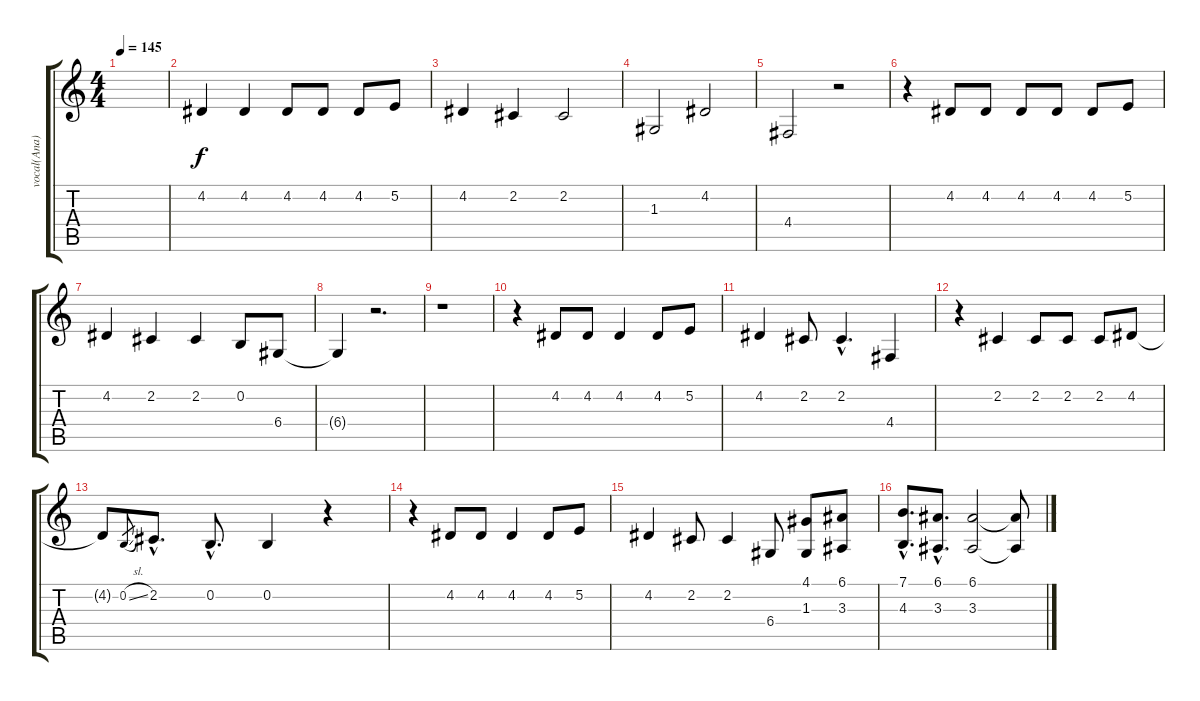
\track ("vocal(Ana)" "vocal(Ana)") {instrument violin}
\staff {score tabs}
\tuning (E4 B3 G3 D3 A2 E2) {hide}
\ts (4 4)
\tempo 145
\clef g2
\ks c
|
4.2.4{volume 12} 4.2.4 4.2.8 4.2.8 4.2.8 5.2.8 |
4.2.4 2.2.4 2.2.2 |
1.3.2 4.2.2 |
4.4.2 r.2 |
r.4 4.2.8 4.2.8 4.2.8 4.2.8 4.2.8 5.2.8 |
4.2.4 2.2.4 2.2.4 0.2.8 6.4.8 |
6.4{t}.4 r.2{d} |
r.1 |
r.4 4.2.8 4.2.8 4.2.4 4.2.8 5.2.8 |
4.2.4 2.2.8 2.2{hac}.4{d} 4.4.4 |
r.4 2.2.4 2.2.8 2.2.8 2.2.8 4.2.8 |
4.2{t}.8 0.2{sl}.8{gr} 2.2{hac}.8{d} 0.2{hac}.8{d} 0.2.4 r.4 |
r.4 4.2.8 4.2.8 4.2.4 4.2.8 5.2.8 |
4.2.4 2.2.8 2.2.4 6.4.8{volume 16} (4.1 1.3).8 (6.1 3.3).8 |
(7.1{hac} 4.3{hac}).8{d} (6.1{hac} 3.3{hac}).8{d} (6.1 3.3).2 (6.1{t} 3.3{t}).8
